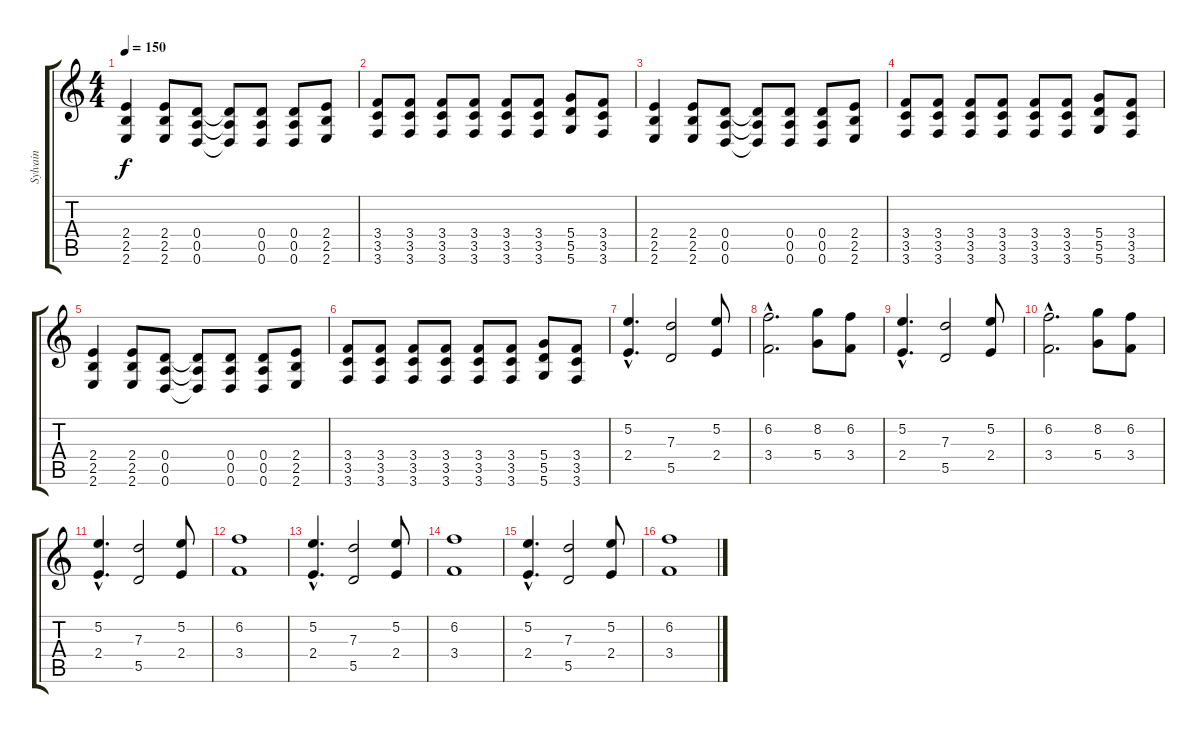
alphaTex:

\track ("Sylvain" "Sylvain") {instrument distortionguitar}
\staff {score tabs}
\tuning (E4 B3 G3 D3 A2 D2) {hide}
\ts (4 4)
\tempo 150
\clef g2
\ks c
(2.4 2.5 2.6).4{dy f} (2.4 2.5 2.6).8 (0.4 0.5 0.6).8 (0.4{t} 0.5{t} 0.6{t}).8 (0.4 0.5 0.6).8 (0.4 0.5 0.6).8 (2.4 2.5 2.6).8 |
(3.4 3.5 3.6).8 (3.4 3.5 3.6).8 (3.4 3.5 3.6).8 (3.4 3.5 3.6).8 (3.4 3.5 3.6).8 (3.4 3.5 3.6).8 (5.4 5.5 5.6).8 (3.4 3.5 3.6).8 |
(2.4 2.5 2.6).4 (2.4 2.5 2.6).8 (0.4 0.5 0.6).8 (0.4{t} 0.5{t} 0.6{t}).8 (0.4 0.5 0.6).8 (0.4 0.5 0.6).8 (2.4 2.5 2.6).8 |
(3.4 3.5 3.6).8 (3.4 3.5 3.6).8 (3.4 3.5 3.6).8 (3.4 3.5 3.6).8 (3.4 3.5 3.6).8 (3.4 3.5 3.6).8 (5.4 5.5 5.6).8 (3.4 3.5 3.6).8 |
(2.4 2.5 2.6).4 (2.4 2.5 2.6).8 (0.4 0.5 0.6).8 (0.4{t} 0.5{t} 0.6{t}).8 (0.4 0.5 0.6).8 (0.4 0.5 0.6).8 (2.4 2.5 2.6).8 |
(3.4 3.5 3.6).8 (3.4 3.5 3.6).8 (3.4 3.5 3.6).8 (3.4 3.5 3.6).8 (3.4 3.5 3.6).8 (3.4 3.5 3.6).8 (5.4 5.5 5.6).8 (3.4 3.5 3.6).8 |
(5.2{hac} 2.4{hac}).4{d} (7.3 5.5).2 (5.2 2.4).8 |
(6.2{hac} 3.4{hac}).2{d} (8.2 5.4).8 (6.2 3.4).8 |
(5.2{hac} 2.4{hac}).4{d} (7.3 5.5).2 (5.2 2.4).8 |
(6.2{hac} 3.4{hac}).2{d} (8.2 5.4).8 (6.2 3.4).8 |
(5.2{hac} 2.4{hac}).4{d} (7.3 5.5).2 (5.2 2.4).8 |
(6.2 3.4).1 |
(5.2{hac} 2.4{hac}).4{d} (7.3 5.5).2 (5.2 2.4).8 |
(6.2 3.4).1 |
(5.2{hac} 2.4{hac}).4{d} (7.3 5.5).2 (5.2 2.4).8 |
(6.2 3.4).1
